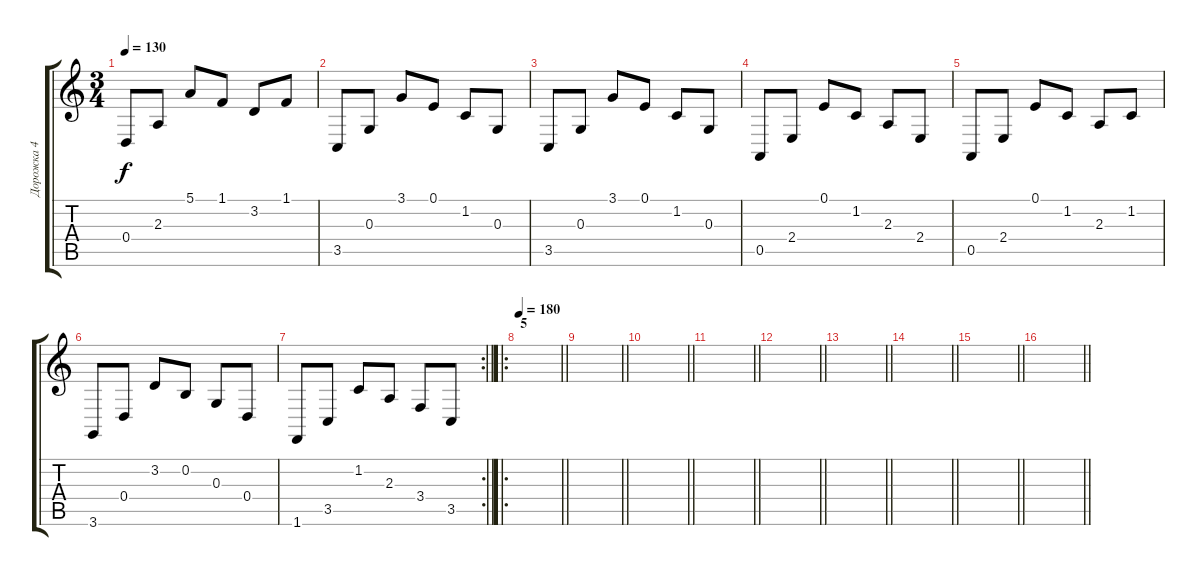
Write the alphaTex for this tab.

\track ("Дорожка 4" "Дорожка 4") {instrument acousticgrandpiano}
\staff {score tabs}
\tuning (E4 B3 G3 D3 A2 E2) {hide}
\ts (3 4)
\tempo 130
\clef g2
\ks c
0.4.8{dy f} 2.3.8 5.1.8 1.1.8 3.2.8 1.1.8 |
3.5.8 0.3.8 3.1.8 0.1.8 1.2.8 0.3.8 |
3.5.8 0.3.8 3.1.8 0.1.8 1.2.8 0.3.8 |
0.5.8 2.4.8 0.1.8 1.2.8 2.3.8 2.4.8 |
0.5.8 2.4.8 0.1.8 1.2.8 2.3.8 1.2.8 |
3.6.8 0.4.8 3.2.8 0.2.8 0.3.8 0.4.8 |
\rc 2
\barLineRight lightlight
1.6.8 3.5.8 1.2.8 2.3.8 3.4.8 3.5.8 |
\ro
\section ("" "5")
\tempo 180
\barLineRight lightlight
|
\barLineRight lightlight
|
\barLineRight lightlight
|
\barLineRight lightlight
|
\barLineRight lightlight
|
\barLineRight lightlight
|
\barLineRight lightlight
|
\barLineRight lightlight
|
\barLineRight lightlight
